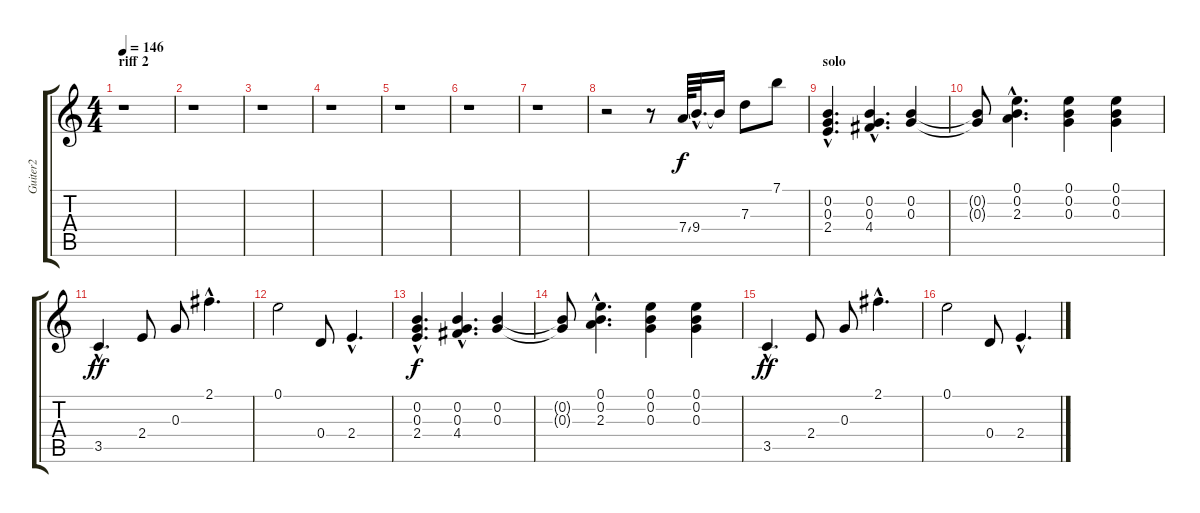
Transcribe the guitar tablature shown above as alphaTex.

\track ("Guiter2" "Guiter2") {instrument electricguitarmuted}
\staff {score tabs}
\tuning (E4 B3 G3 D3 A2 E2) {hide}
\ts (4 4)
\section ("" "riff 2")
\tempo 146
\clef g2
\ks c
r.1{dy f} |
r.1 |
r.1 |
r.1 |
r.1 |
r.1 |
r.1 |
r.2 r.8 7.4{ss}.64 9.4{hac}.32{d} 9.4{t}.16 7.3.8 7.1.8 |
\section ("" "solo")
(0.2{hac} 0.3{hac} 2.4{hac}).4{d} (0.2{hac} 0.3{hac} 4.4{hac}).4{d} (0.2 0.3).4 |
(0.2{t} 0.3{t}).8 (0.1{hac} 0.2{hac} 2.3{hac}).4{d} (0.1 0.2 0.3).4 (0.1 0.2 0.3).4 |
3.5{hac}.4{d dy ff} 2.4.8 0.3.8 2.1{hac}.4{d} |
0.1.2 0.4.8 2.4{hac}.4{d} |
(0.2{hac} 0.3{hac} 2.4{hac}).4{d dy f} (0.2{hac} 0.3{hac} 4.4{hac}).4{d} (0.2 0.3).4 |
(0.2{t} 0.3{t}).8 (0.1{hac} 0.2{hac} 2.3{hac}).4{d} (0.1 0.2 0.3).4 (0.1 0.2 0.3).4 |
3.5{hac}.4{d dy ff} 2.4.8 0.3.8 2.1{hac}.4{d} |
0.1.2 0.4.8 2.4{hac}.4{d}
